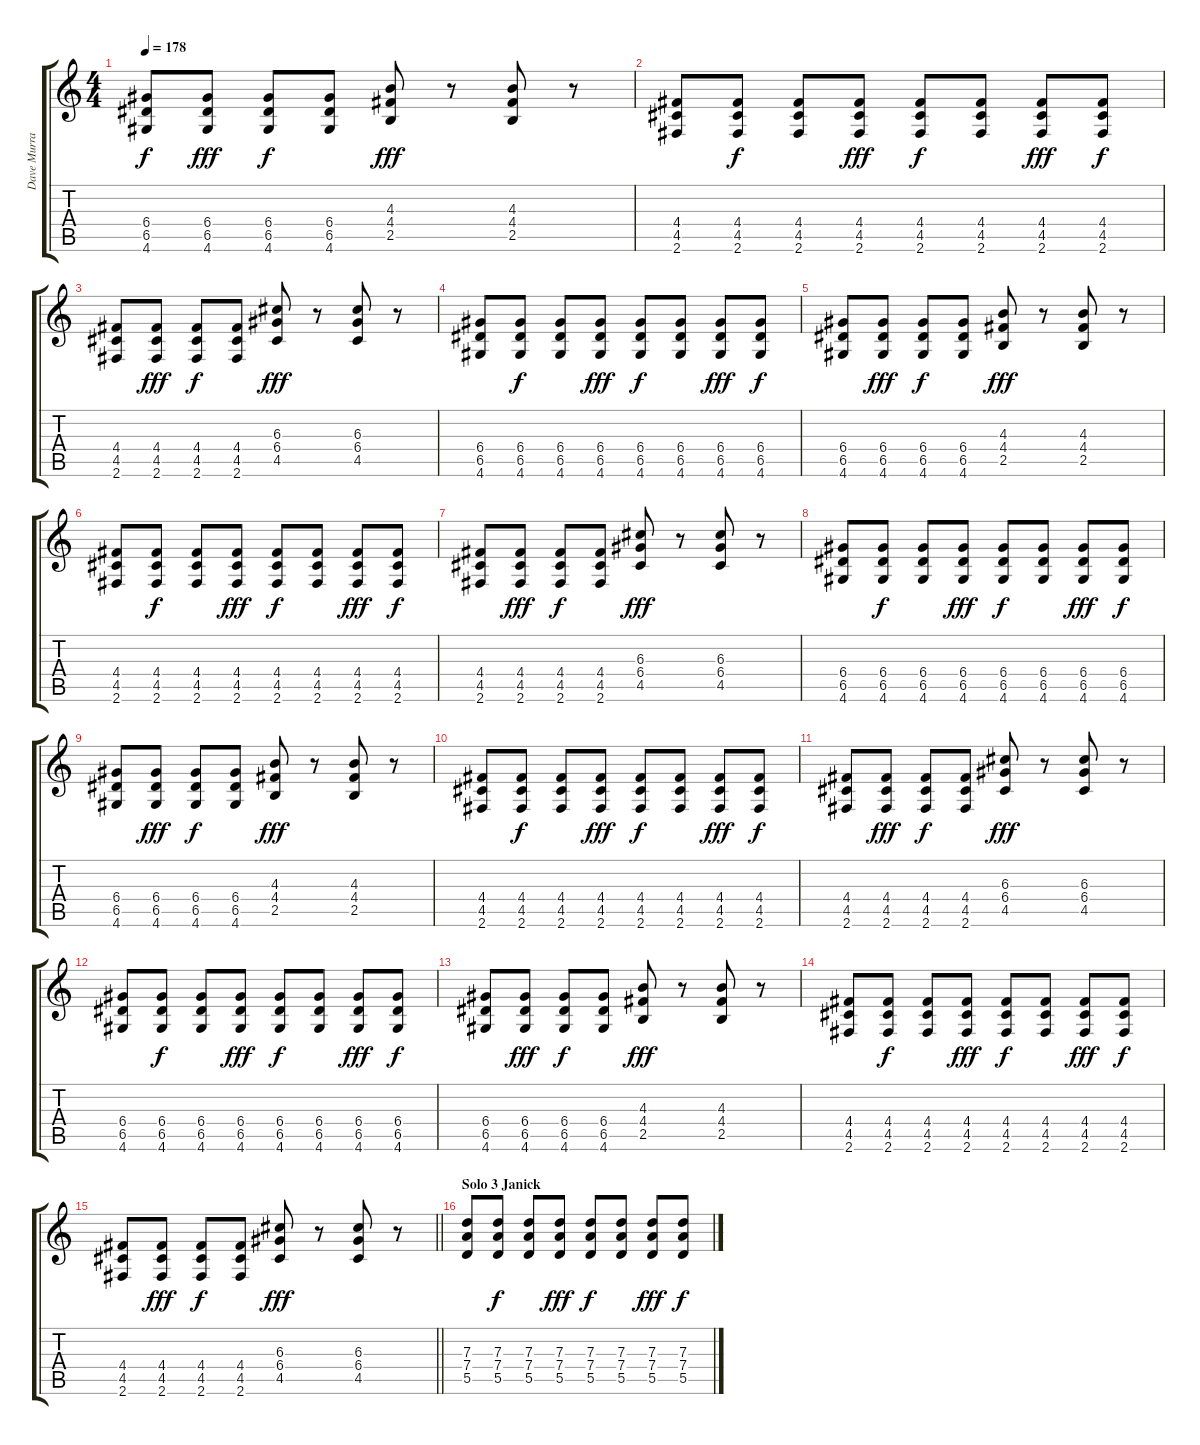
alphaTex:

\track ("Dave Murray" "Dave Murra") {instrument distortionguitar}
\staff {score tabs}
\tuning (E4 B3 G3 D3 A2 E2) {hide}
\ts (4 4)
\tempo 178
\clef g2
\ks c
(6.4 6.5 4.6).8{dy f} (6.4 6.5 4.6).8{dy fff} (6.4 6.5 4.6).8{dy f} (6.4 6.5 4.6).8 (4.3 4.4 2.5).8{dy fff} r.8 (4.3 4.4 2.5).8 r.8 |
(4.4 4.5 2.6).8 (4.4 4.5 2.6).8{dy f} (4.4 4.5 2.6).8 (4.4 4.5 2.6).8{dy fff} (4.4 4.5 2.6).8{dy f} (4.4 4.5 2.6).8 (4.4 4.5 2.6).8{dy fff} (4.4 4.5 2.6).8{dy f} |
(4.4 4.5 2.6).8 (4.4 4.5 2.6).8{dy fff} (4.4 4.5 2.6).8{dy f} (4.4 4.5 2.6).8 (6.3 6.4 4.5).8{dy fff} r.8 (6.3 6.4 4.5).8 r.8 |
(6.4 6.5 4.6).8 (6.4 6.5 4.6).8{dy f} (6.4 6.5 4.6).8 (6.4 6.5 4.6).8{dy fff} (6.4 6.5 4.6).8{dy f} (6.4 6.5 4.6).8 (6.4 6.5 4.6).8{dy fff} (6.4 6.5 4.6).8{dy f} |
(6.4 6.5 4.6).8 (6.4 6.5 4.6).8{dy fff} (6.4 6.5 4.6).8{dy f} (6.4 6.5 4.6).8 (4.3 4.4 2.5).8{dy fff} r.8 (4.3 4.4 2.5).8 r.8 |
(4.4 4.5 2.6).8 (4.4 4.5 2.6).8{dy f} (4.4 4.5 2.6).8 (4.4 4.5 2.6).8{dy fff} (4.4 4.5 2.6).8{dy f} (4.4 4.5 2.6).8 (4.4 4.5 2.6).8{dy fff} (4.4 4.5 2.6).8{dy f} |
(4.4 4.5 2.6).8 (4.4 4.5 2.6).8{dy fff} (4.4 4.5 2.6).8{dy f} (4.4 4.5 2.6).8 (6.3 6.4 4.5).8{dy fff} r.8 (6.3 6.4 4.5).8 r.8 |
(6.4 6.5 4.6).8 (6.4 6.5 4.6).8{dy f} (6.4 6.5 4.6).8 (6.4 6.5 4.6).8{dy fff} (6.4 6.5 4.6).8{dy f} (6.4 6.5 4.6).8 (6.4 6.5 4.6).8{dy fff} (6.4 6.5 4.6).8{dy f} |
(6.4 6.5 4.6).8 (6.4 6.5 4.6).8{dy fff} (6.4 6.5 4.6).8{dy f} (6.4 6.5 4.6).8 (4.3 4.4 2.5).8{dy fff} r.8 (4.3 4.4 2.5).8 r.8 |
(4.4 4.5 2.6).8 (4.4 4.5 2.6).8{dy f} (4.4 4.5 2.6).8 (4.4 4.5 2.6).8{dy fff} (4.4 4.5 2.6).8{dy f} (4.4 4.5 2.6).8 (4.4 4.5 2.6).8{dy fff} (4.4 4.5 2.6).8{dy f} |
(4.4 4.5 2.6).8 (4.4 4.5 2.6).8{dy fff} (4.4 4.5 2.6).8{dy f} (4.4 4.5 2.6).8 (6.3 6.4 4.5).8{dy fff} r.8 (6.3 6.4 4.5).8 r.8 |
(6.4 6.5 4.6).8 (6.4 6.5 4.6).8{dy f} (6.4 6.5 4.6).8 (6.4 6.5 4.6).8{dy fff} (6.4 6.5 4.6).8{dy f} (6.4 6.5 4.6).8 (6.4 6.5 4.6).8{dy fff} (6.4 6.5 4.6).8{dy f} |
(6.4 6.5 4.6).8 (6.4 6.5 4.6).8{dy fff} (6.4 6.5 4.6).8{dy f} (6.4 6.5 4.6).8 (4.3 4.4 2.5).8{dy fff} r.8 (4.3 4.4 2.5).8 r.8 |
(4.4 4.5 2.6).8 (4.4 4.5 2.6).8{dy f} (4.4 4.5 2.6).8 (4.4 4.5 2.6).8{dy fff} (4.4 4.5 2.6).8{dy f} (4.4 4.5 2.6).8 (4.4 4.5 2.6).8{dy fff} (4.4 4.5 2.6).8{dy f} |
\barLineRight lightlight
(4.4 4.5 2.6).8 (4.4 4.5 2.6).8{dy fff} (4.4 4.5 2.6).8{dy f} (4.4 4.5 2.6).8 (6.3 6.4 4.5).8{dy fff} r.8 (6.3 6.4 4.5).8 r.8 |
\section ("" "Solo 3 Janick")
(7.3 7.4 5.5).8 (7.3 7.4 5.5).8{dy f} (7.3 7.4 5.5).8 (7.3 7.4 5.5).8{dy fff} (7.3 7.4 5.5).8{dy f} (7.3 7.4 5.5).8 (7.3 7.4 5.5).8{dy fff} (7.3 7.4 5.5).8{dy f}
